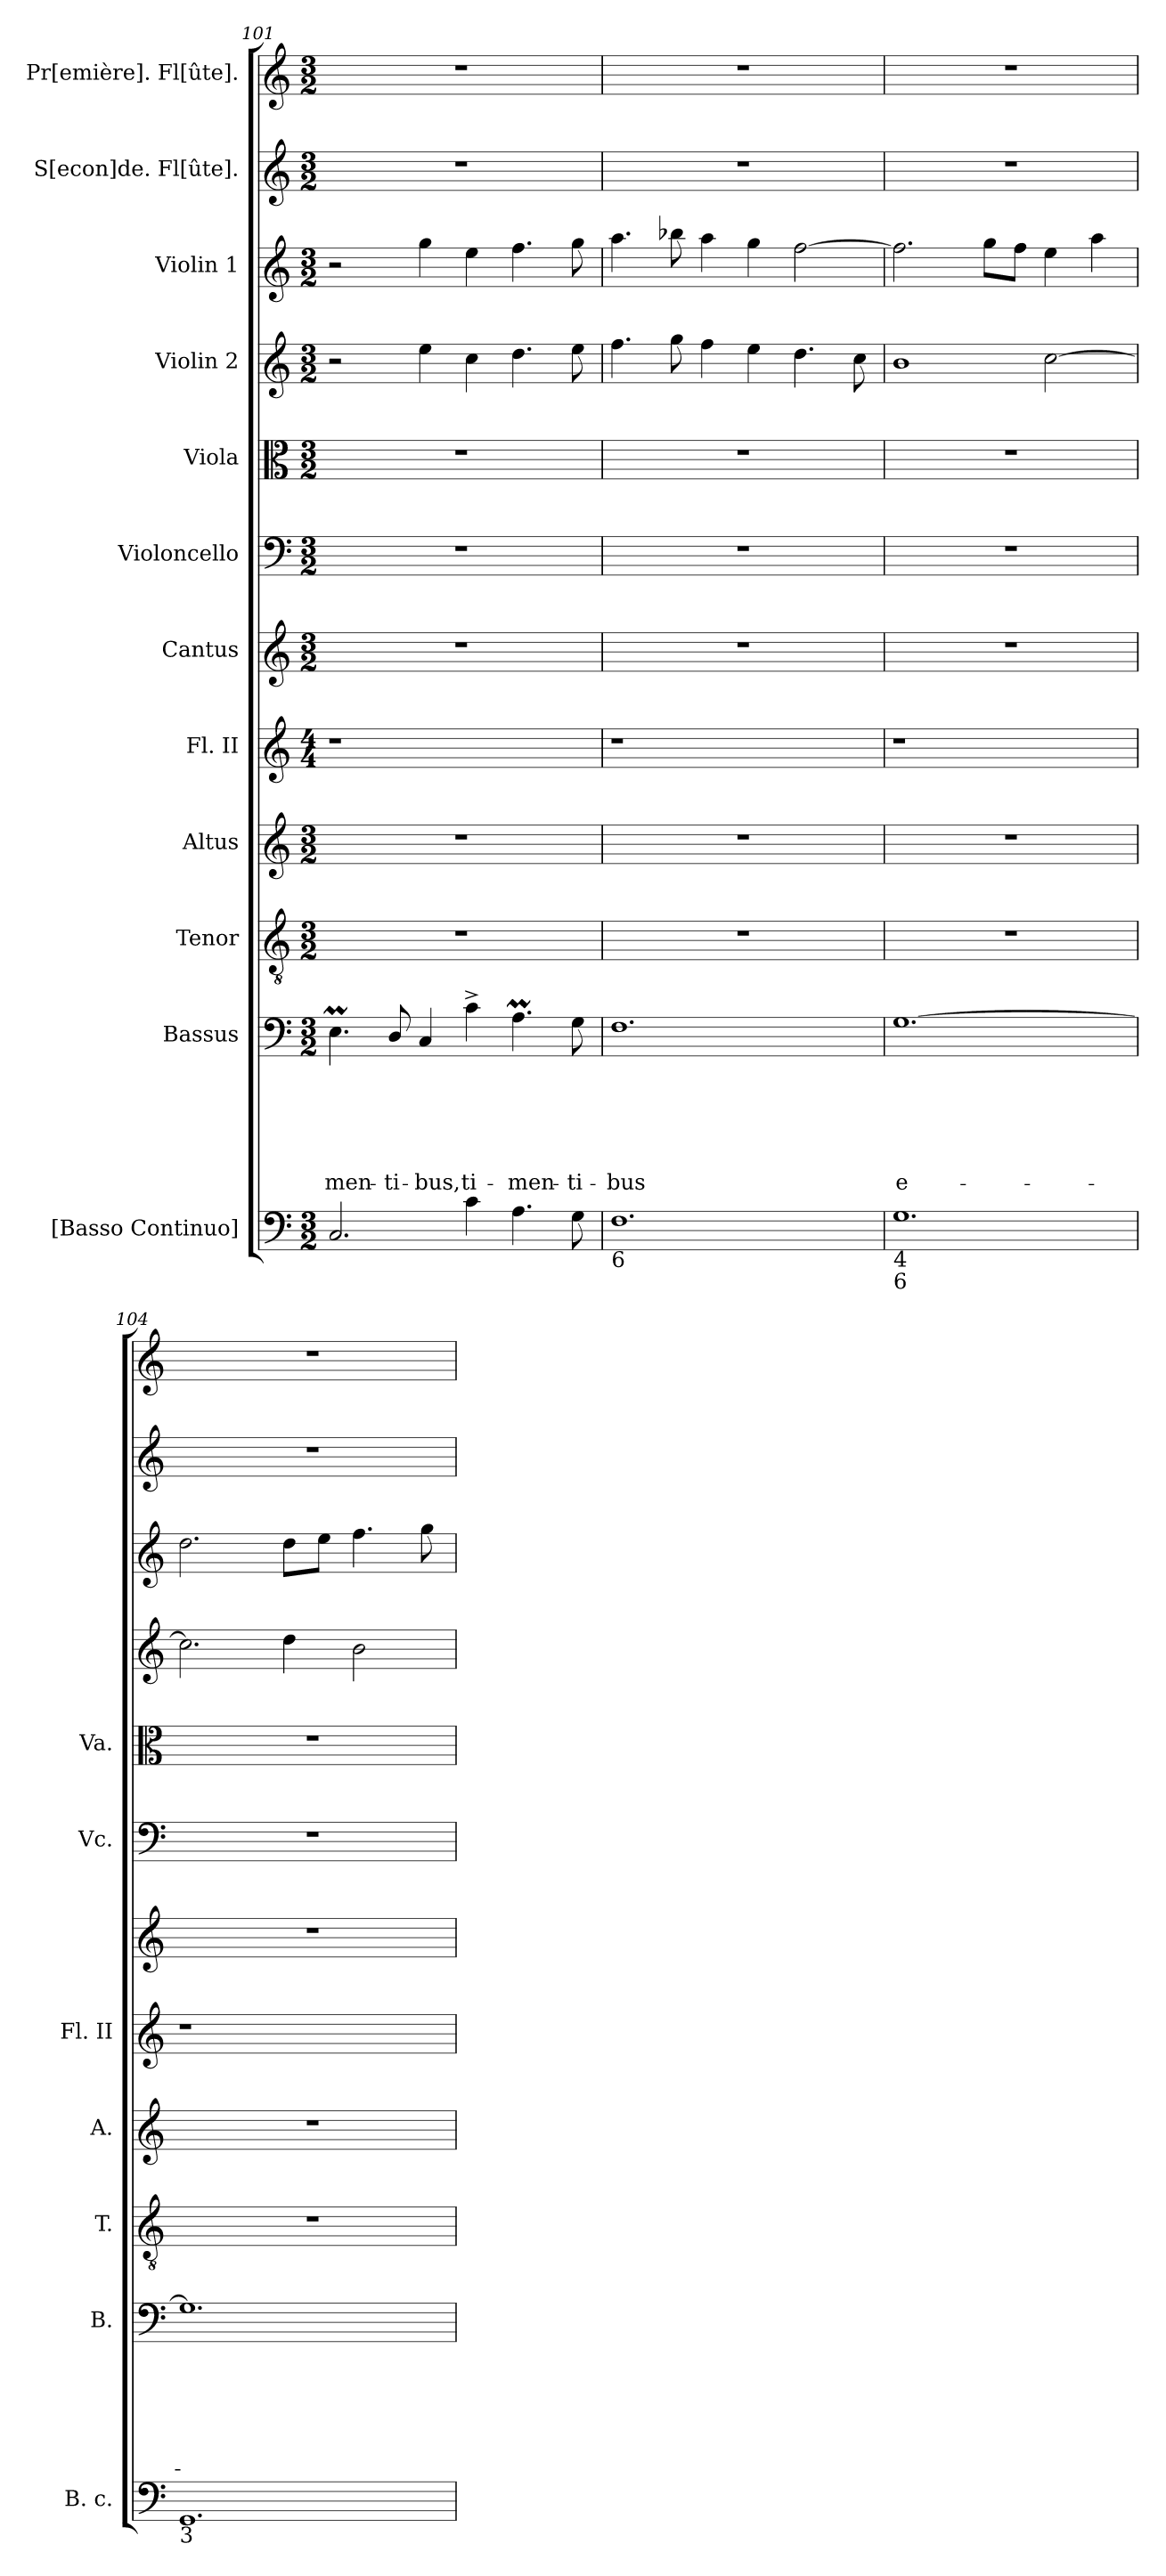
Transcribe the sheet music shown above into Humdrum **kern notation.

**kern	**kern	**text	**text	**text	**text	**text	**text	**kern	**kern	**kern	**kern	**kern	**kern	**kern	**kern	**kern	**kern
*part12	*part11	*part11	*part11	*part11	*part11	*part11	*part11	*part10	*part9	*part8	*part7	*part6	*part5	*part4	*part3	*part2	*part1
*staff12	*staff11	*staff11	*staff11	*staff11	*staff11	*staff11	*staff11	*staff10	*staff9	*staff8	*staff7	*staff6	*staff5	*staff4	*staff3	*staff2	*staff1
*I"[Basso Continuo]	*I"Bassus	*	*	*	*	*	*	*I"Tenor	*I"Altus	*I"Fl. II	*I"Cantus	*I"Violoncello	*I"Viola	*I"Violin 2	*I"Violin 1	*I"S[econ]de. Fl[ûte].	*I"Pr[emière]. Fl[ûte].
*I'B. c.	*I'B.	*	*	*	*	*	*	*I'T.	*I'A.	*I'Fl. II	*	*I'Vc.	*I'Va.	*	*	*	*
*clefF4	*clefF4	*	*	*	*	*	*	*clefGv2	*clefG2	*clefG2	*clefG2	*clefF4	*clefC3	*clefG2	*clefG2	*clefG2	*clefG2
*k[]	*k[]	*	*	*	*	*	*	*k[]	*k[]	*k[]	*k[]	*k[]	*k[]	*k[]	*k[]	*k[]	*k[]
*C:	*C:	*	*	*	*	*	*	*C:	*C:	*C:	*C:	*C:	*C:	*C:	*C:	*C:	*C:
*M3/2	*M3/2	*	*	*	*	*	*	*M3/2	*M3/2	*M4/4	*M3/2	*M3/2	*M3/2	*M3/2	*M3/2	*M3/2	*M3/2
=101	=101	=101	=101	=101	=101	=101	=101	=101	=101	=101	=101	=101	=101	=101	=101	=101	=101
!	!	!	!	!	!	!	!LO:LY:b	!	!	!	!	!	!	!	!	!	!
2.C/	4.Em\	.	.	.	.	.	-men-	1.r	1.r	1r	1.r	1.r	1.r	2r	2r	1.r	1.r
!	!	!	!	!	!	!	!LO:LY:b	!	!	!	!	!	!	!	!	!	!
.	8D/	.	.	.	.	.	-ti-	.	.	.	.	.	.	.	.	.	.
!	!	!	!	!	!	!	!LO:LY:b	!	!	!	!	!	!	!	!	!	!
.	4C/	.	.	.	.	.	-bus,	.	.	.	.	.	.	4ee\	4gg\	.	.
!	!	!	!	!	!	!	!LO:LY:b	!	!	!	!	!	!	!	!	!	!
4c\	4c^>\	.	.	.	.	.	ti-	.	.	.	.	.	.	4cc\	4ee\	.	.
!	!	!	!	!	!	!	!LO:LY:b	!	!	!	!	!	!	!	!	!	!
4.A>\	4.AM\	.	.	.	.	.	-men-	.	.	2ryy	.	.	.	4.dd\	4.ff\	.	.
!	!	!	!	!	!	!	!LO:LY:b	!	!	!	!	!	!	!	!	!	!
8G\	8G\	.	.	.	.	.	-ti-	.	.	.	.	.	.	8ee\	8gg\	.	.
=102	=102	=102	=102	=102	=102	=102	=102	=102	=102	=102	=102	=102	=102	=102	=102	=102	=102
!LO:TX:b:t=6	!	!	!	!	!	!	!	!	!	!	!	!	!	!	!	!	!
!	!	!	!	!	!	!	!LO:LY:b	!	!	!	!	!	!	!	!	!	!
1.F	1.F	.	.	.	.	.	-bus	1.r	1.r	1r	1.r	1.r	1.r	4.ff\	4.aa\	1.r	1.r
.	.	.	.	.	.	.	.	.	.	.	.	.	.	8gg\	8bb-X\	.	.
.	.	.	.	.	.	.	.	.	.	.	.	.	.	4ff\	4aa\	.	.
.	.	.	.	.	.	.	.	.	.	.	.	.	.	4ee\	4gg\	.	.
.	.	.	.	.	.	.	.	.	.	2ryy	.	.	.	4.dd\	[>2ff\	.	.
.	.	.	.	.	.	.	.	.	.	.	.	.	.	8cc\	.	.	.
=103	=103	=103	=103	=103	=103	=103	=103	=103	=103	=103	=103	=103	=103	=103	=103	=103	=103
!LO:TX:b:t=4	!	!	!	!	!	!	!	!	!	!	!	!	!	!	!	!	!
!LO:TX:b:t=6	!	!	!	!	!	!	!	!	!	!	!	!	!	!	!	!	!
!	!	!	!	!	!	!	!LO:LY:b:rj	!	!	!	!	!	!	!	!	!	!
1.G	[>1.G	.	.	.	.	.	e-	1.r	1.r	1r	1.r	1.r	1.r	1b	2.ff\]	1.r	1.r
.	.	.	.	.	.	.	.	.	.	.	.	.	.	.	8gg\L	.	.
.	.	.	.	.	.	.	.	.	.	.	.	.	.	.	8ff\J	.	.
.	.	.	.	.	.	.	.	.	.	2ryy	.	.	.	[>2cc\	4ee\	.	.
.	.	.	.	.	.	.	.	.	.	.	.	.	.	.	4aa\	.	.
=104	=104	=104	=104	=104	=104	=104	=104	=104	=104	=104	=104	=104	=104	=104	=104	=104	=104
!LO:TX:b:t=3	!	!	!	!	!	!	!	!	!	!	!	!	!	!	!	!	!
1.GG<	1.G]	.	.	.	.	.	.	1.r	1.r	1r	1.r	1.r	1.r	2.cc\]	2.dd\	1.r	1.r
.	.	.	.	.	.	.	.	.	.	.	.	.	.	4dd\	8dd\L	.	.
.	.	.	.	.	.	.	.	.	.	.	.	.	.	.	8ee\J	.	.
.	.	.	.	.	.	.	.	.	.	2ryy	.	.	.	2b\	4.ff\	.	.
.	.	.	.	.	.	.	.	.	.	.	.	.	.	.	8gg\	.	.
=	=	=	=	=	=	=	=	=	=	=	=	=	=	=	=	=	=
*-	*-	*-	*-	*-	*-	*-	*-	*-	*-	*-	*-	*-	*-	*-	*-	*-	*-
